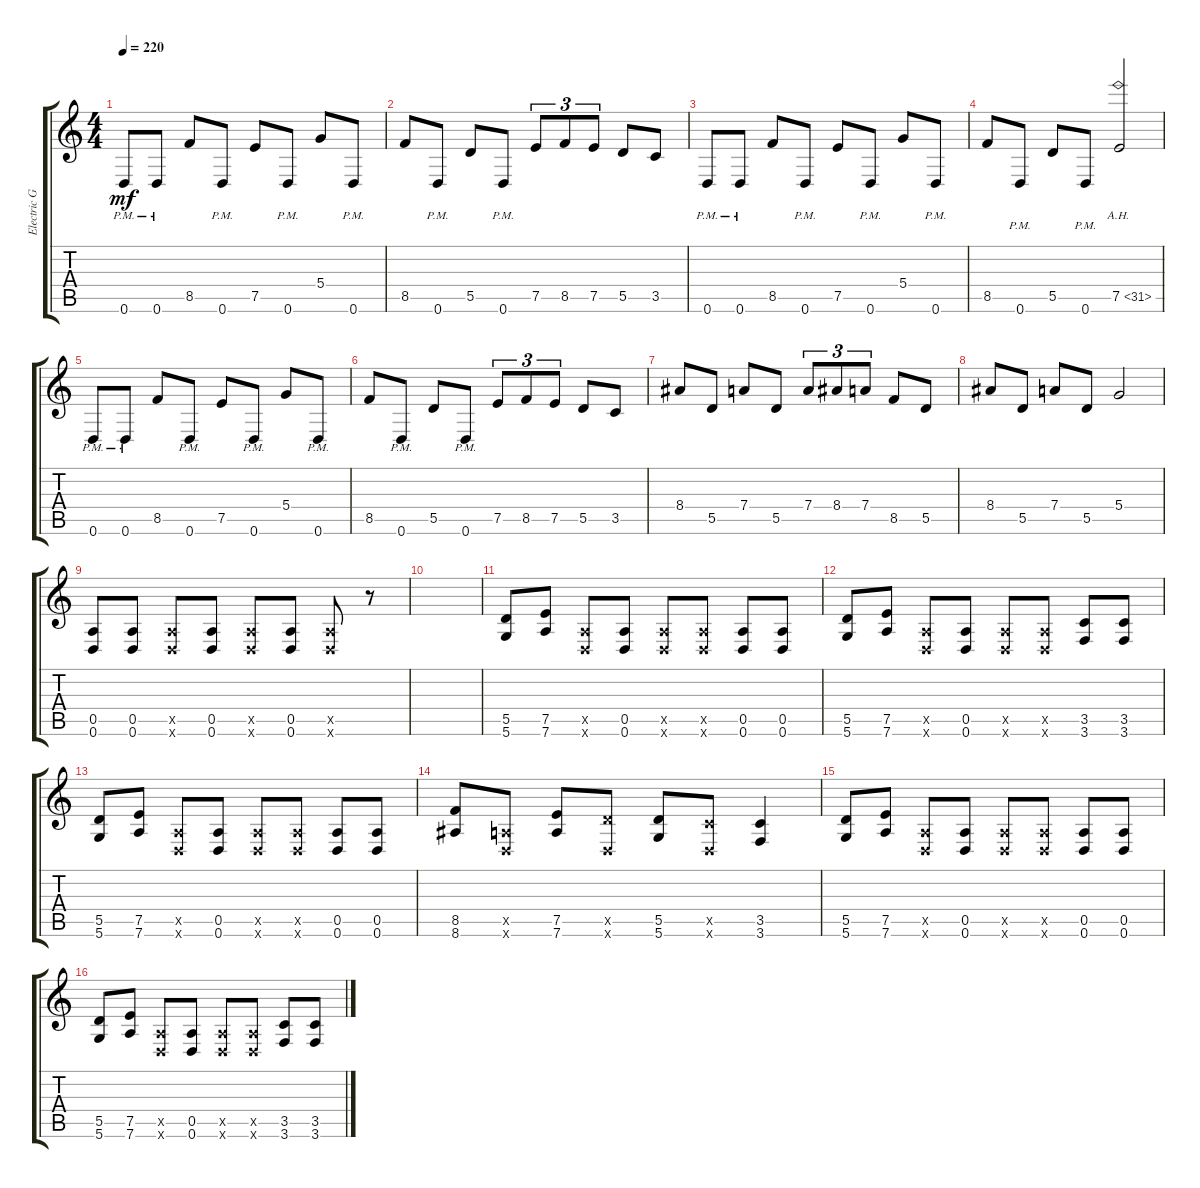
\track ("Electric Guitar" "Electric G") {instrument overdrivenguitar}
\staff {score tabs}
\tuning (E4 B3 G3 D3 A2 D2) {hide}
\ts (4 4)
\tempo 220
\clef g2
\ks c
0.6{pm}.8{dy mf} 0.6{pm}.8 8.5.8 0.6{pm}.8 7.5.8 0.6{pm}.8 5.4.8 0.6{pm}.8 |
8.5.8 0.6{pm}.8 5.5.8 0.6{pm}.8 7.5.8{tu (3 2)} 8.5.8{tu (3 2)} 7.5.8{tu (3 2)} 5.5.8 3.5.8 |
0.6{pm}.8 0.6{pm}.8 8.5.8 0.6{pm}.8 7.5.8 0.6{pm}.8 5.4.8 0.6{pm}.8 |
8.5.8 0.6{pm}.8 5.5.8 0.6{pm}.8 7.5{ah 24}.2 |
0.6{pm}.8 0.6{pm}.8 8.5.8 0.6{pm}.8 7.5.8 0.6{pm}.8 5.4.8 0.6{pm}.8 |
8.5.8 0.6{pm}.8 5.5.8 0.6{pm}.8 7.5.8{tu (3 2)} 8.5.8{tu (3 2)} 7.5.8{tu (3 2)} 5.5.8 3.5.8 |
8.4.8 5.5.8 7.4.8 5.5.8 7.4.8{tu (3 2)} 8.4.8{tu (3 2)} 7.4.8{tu (3 2)} 8.5.8 5.5.8 |
8.4.8 5.5.8 7.4.8 5.5.8 5.4.2 |
(0.5 0.6).8 (0.5 0.6).8 (0.5{x} 0.6{x}).8 (0.5 0.6).8 (0.5{x} 0.6{x}).8 (0.5 0.6).8 (0.5{x} 0.6{x}).8 r.8 |
|
(5.5 5.6).8 (7.5 7.6).8 (0.5{x} 0.6{x}).8 (0.5 0.6).8 (0.5{x} 0.6{x}).8 (0.5{x} 0.6{x}).8 (0.5 0.6).8 (0.5 0.6).8 |
(5.5 5.6).8 (7.5 7.6).8 (0.5{x} 0.6{x}).8 (0.5 0.6).8 (0.5{x} 0.6{x}).8 (0.5{x} 0.6{x}).8 (3.5 3.6).8 (3.5 3.6).8 |
(5.5 5.6).8 (7.5 7.6).8 (0.5{x} 0.6{x}).8 (0.5 0.6).8 (0.5{x} 0.6{x}).8 (0.5{x} 0.6{x}).8 (0.5 0.6).8 (0.5 0.6).8 |
(8.5 8.6).8 (0.5{x} 0.6{x}).8 (7.5 7.6).8 (5.5{x} 0.6{x}).8 (5.5 5.6).8 (3.5{x} 0.6{x}).8 (3.5 3.6).4 |
(5.5 5.6).8 (7.5 7.6).8 (0.5{x} 0.6{x}).8 (0.5 0.6).8 (0.5{x} 0.6{x}).8 (0.5{x} 0.6{x}).8 (0.5 0.6).8 (0.5 0.6).8 |
(5.5 5.6).8 (7.5 7.6).8 (0.5{x} 0.6{x}).8 (0.5 0.6).8 (0.5{x} 0.6{x}).8 (0.5{x} 0.6{x}).8 (3.5 3.6).8 (3.5 3.6).8
